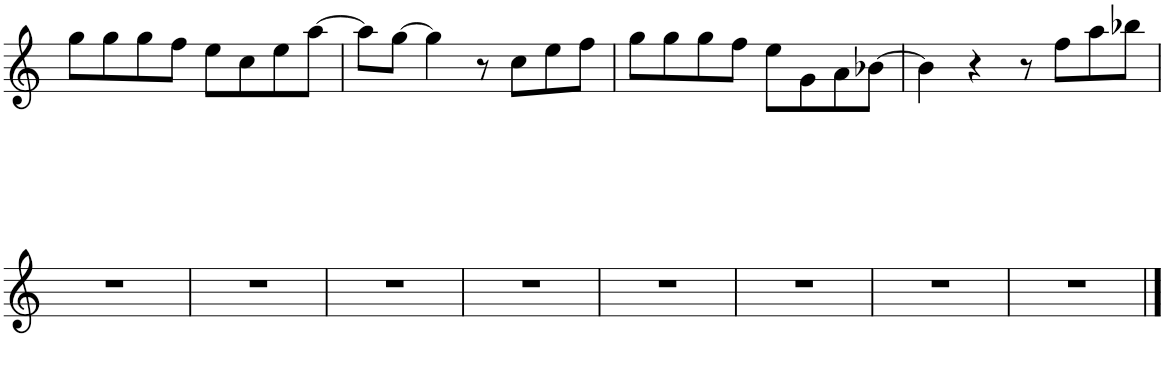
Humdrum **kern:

**kern
*part1
*staff1
*I"Piano
*I'Pno
!!LO:PB:g=z
*clefG2
*k[]
*M4/4
=37
8gg\L
8gg\
8gg\
8ff\J
8ee\L
8cc\
8ee\
[8aa\J
=38
8aa\L]
[8gg\J
4gg\]
8r
8cc\L
8ee\
8ff\J
=39
8gg\L
8gg\
8gg\
8ff\J
8ee\L
8g\
8a\
[8b-X\J
=40
4b-\]
4r
8r
8ff\L
8aa\
8bb-X\J
!!LO:LB:g=z
=41
1r
=42
1r
=43
1r
=44
1r
=45
1r
=46
1r
=47
1r
=48
1r
==
*-
